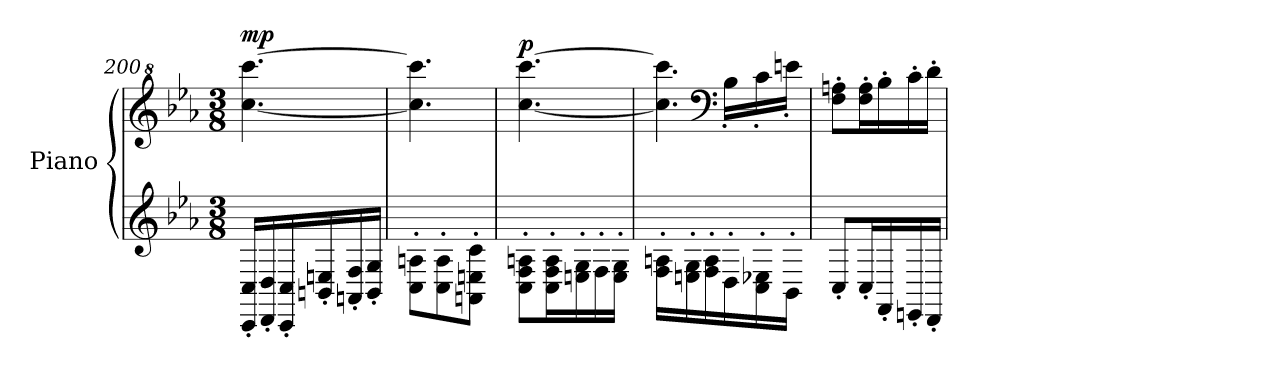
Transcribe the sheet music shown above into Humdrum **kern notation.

**kern	**kern	**dynam
*part1	*part1	*part1
*staff2	*staff1	*staff1/2
*I"Piano	*	*
*I'Pno.	*	*
*clefG2	*clefG^2	*
*k[b-e-a-]	*k[b-e-a-]	*
*M3/8	*M3/8	*
=200	=200	=200
!	!	!LO:DY:a
16CC/' 16C/'LL	[4.ccc\ [4.cccc\	mp
16DD/' 16D/'	.	.
16CC/' 16C/'	.	.
16BBn/' 16En/'	.	.
16AAn/' 16F/'	.	.
16BB/' 16G/'JJ	.	.
=201	=201	=201
8C\' 8An\'L	4.ccc\] 4.cccc\]	.
8C\' 8A\'	.	.
8AAn\' 8En\' 8c\'J	.	.
=202	=202	=202
!	!	!LO:DY:a
8C\' 8F\' 8An\'L	[4.ccc\ [4.cccc\	p
16C\' 16F\' 16A\'L	.	.
16En\' 16G\'	.	.
16F'\	.	.
16E\' 16G\'JJ	.	.
!!LO:LB:g=z
=203	=203	=203
*	*^	*
16F\' 16An\'LL	4.ccc\] 4.cccc\]	8.ryy	.
16En\' 16G\'	.	.	.
16F\' 16A\'	.	.	.
*	*clefF4	*	*
16D'\	.	16B-'\LL	.
16C\' 16E-X\'	.	16c'\	.
16BB-'\JJ	.	16en'\JJ	.
*	*v	*v	*
=204	=204	=204
8C'/L	8F\' 8An\'L	.
16C'/L	16F\' 16A\'L	.
16FF'/	16B-'\	.
16EEn'/	16c'\	.
16DD'/JJ	16d'\JJ	.
=	=	=
*-	*-	*-
